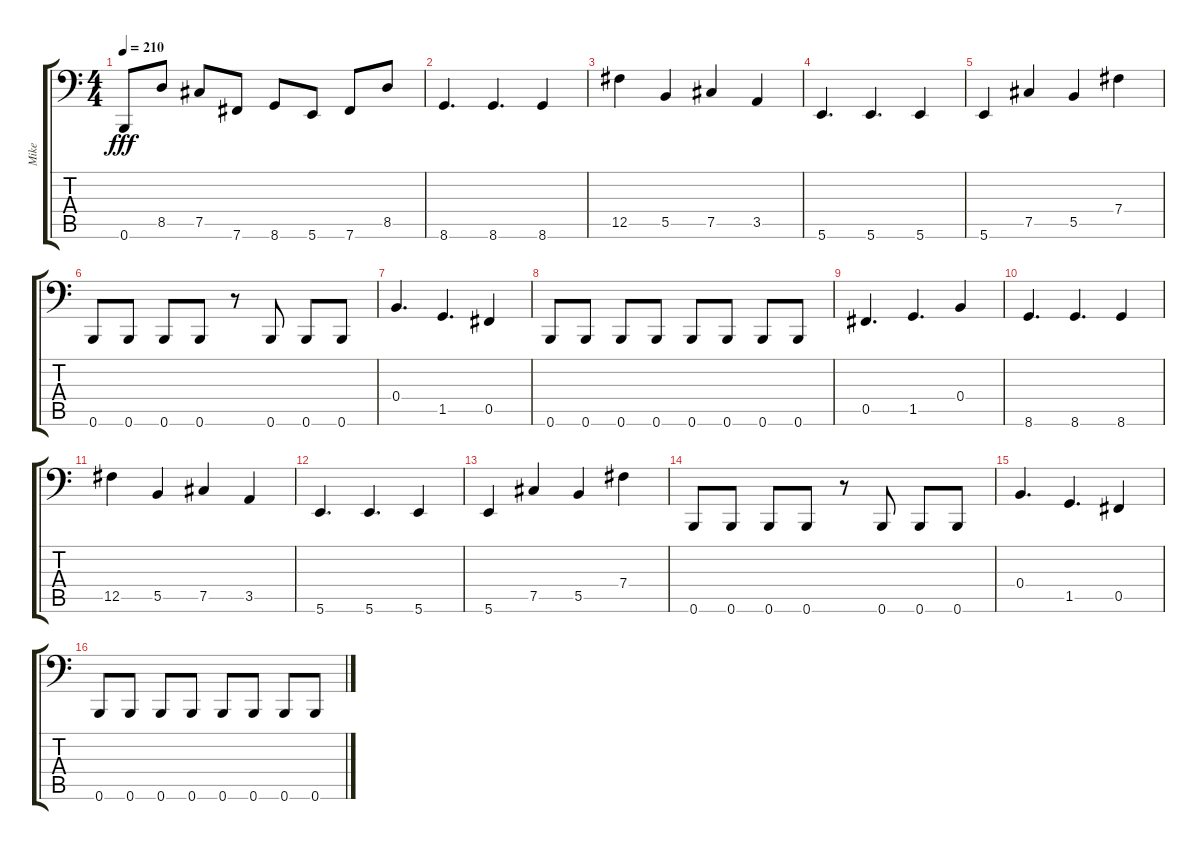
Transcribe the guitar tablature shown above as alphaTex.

\track ("Mike" "Mike") {instrument electricbassfinger}
\staff {score tabs}
\tuning (Db3 Ab2 E2 B1 Gb1 B0) {hide}
\ts (4 4)
\tempo 210
\clef f4
\ks c
0.6.8{dy fff} 8.5.8 7.5.8 7.6.8 8.6.8 5.6.8 7.6.8 8.5.8 |
8.6.4{d} 8.6.4{d} 8.6.4 |
12.5.4 5.5.4 7.5.4 3.5.4 |
5.6.4{d} 5.6.4{d} 5.6.4 |
5.6.4 7.5.4 5.5.4 7.4.4 |
0.6.8 0.6.8 0.6.8 0.6.8 r.8 0.6.8 0.6.8 0.6.8 |
0.4.4{d} 1.5.4{d} 0.5.4 |
0.6.8 0.6.8 0.6.8 0.6.8 0.6.8 0.6.8 0.6.8 0.6.8 |
0.5.4{d} 1.5.4{d} 0.4.4 |
8.6.4{d} 8.6.4{d} 8.6.4 |
12.5.4 5.5.4 7.5.4 3.5.4 |
5.6.4{d} 5.6.4{d} 5.6.4 |
5.6.4 7.5.4 5.5.4 7.4.4 |
0.6.8 0.6.8 0.6.8 0.6.8 r.8 0.6.8 0.6.8 0.6.8 |
0.4.4{d} 1.5.4{d} 0.5.4 |
0.6.8 0.6.8 0.6.8 0.6.8 0.6.8 0.6.8 0.6.8 0.6.8
